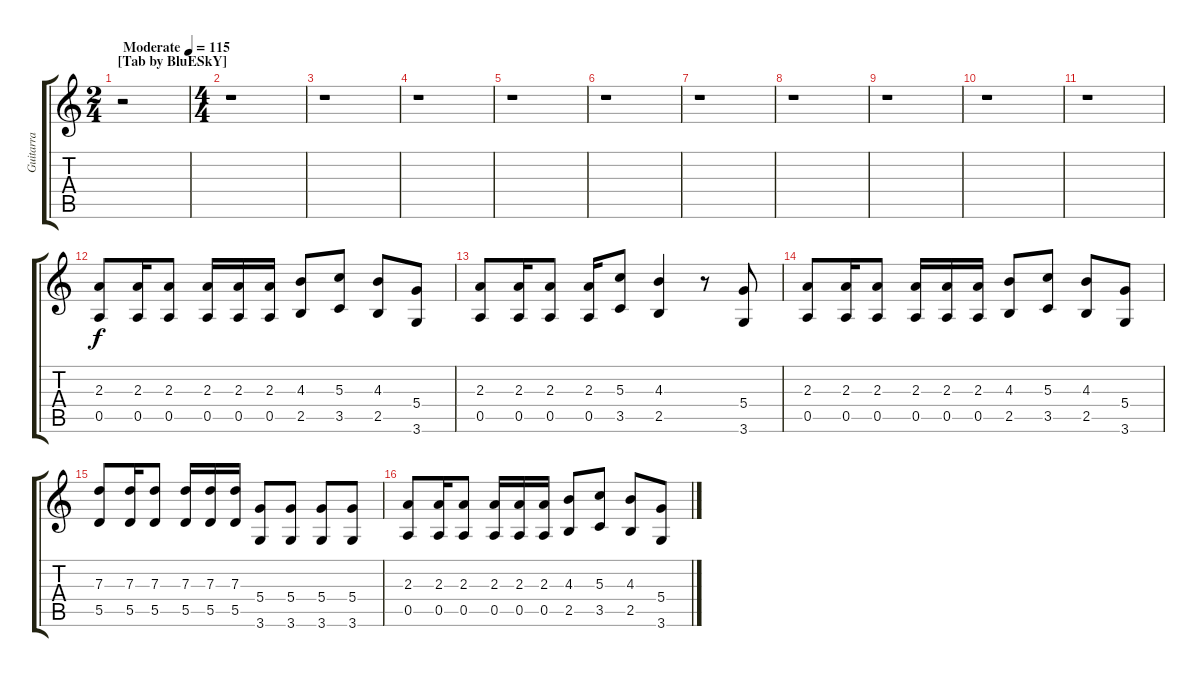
\track ("Guitarra" "Guitarra") {instrument overdrivenguitar}
\staff {score tabs}
\tuning (E4 B3 G3 D3 A2 E2) {hide}
\ts (2 4)
\section ("" "[Tab by BluESkY]")
\tempo (115 "Moderate")
\clef g2
\ks c
r.2{dy f instrument overdrivenguitar} |
\ts (4 4)
r.1 |
r.1 |
r.1 |
r.1 |
r.1 |
r.1 |
r.1 |
r.1 |
r.1 |
r.1 |
(2.3 0.5).8 (2.3 0.5).16 (2.3 0.5).8 (2.3 0.5).16 (2.3 0.5).16 (2.3 0.5).16 (4.3 2.5).8 (5.3 3.5).8 (4.3 2.5).8 (5.4 3.6).8 |
(2.3 0.5).8 (2.3 0.5).16 (2.3 0.5).8 (2.3 0.5).16 (5.3 3.5).8 (4.3 2.5).4 r.8 (5.4 3.6).8 |
(2.3 0.5).8 (2.3 0.5).16 (2.3 0.5).8 (2.3 0.5).16 (2.3 0.5).16 (2.3 0.5).16 (4.3 2.5).8 (5.3 3.5).8 (4.3 2.5).8 (5.4 3.6).8 |
(7.3 5.5).8 (7.3 5.5).16 (7.3 5.5).8 (7.3 5.5).16 (7.3 5.5).16 (7.3 5.5).16 (5.4 3.6).8 (5.4 3.6).8 (5.4 3.6).8 (5.4 3.6).8 |
(2.3 0.5).8 (2.3 0.5).16 (2.3 0.5).8 (2.3 0.5).16 (2.3 0.5).16 (2.3 0.5).16 (4.3 2.5).8 (5.3 3.5).8 (4.3 2.5).8 (5.4 3.6).8
